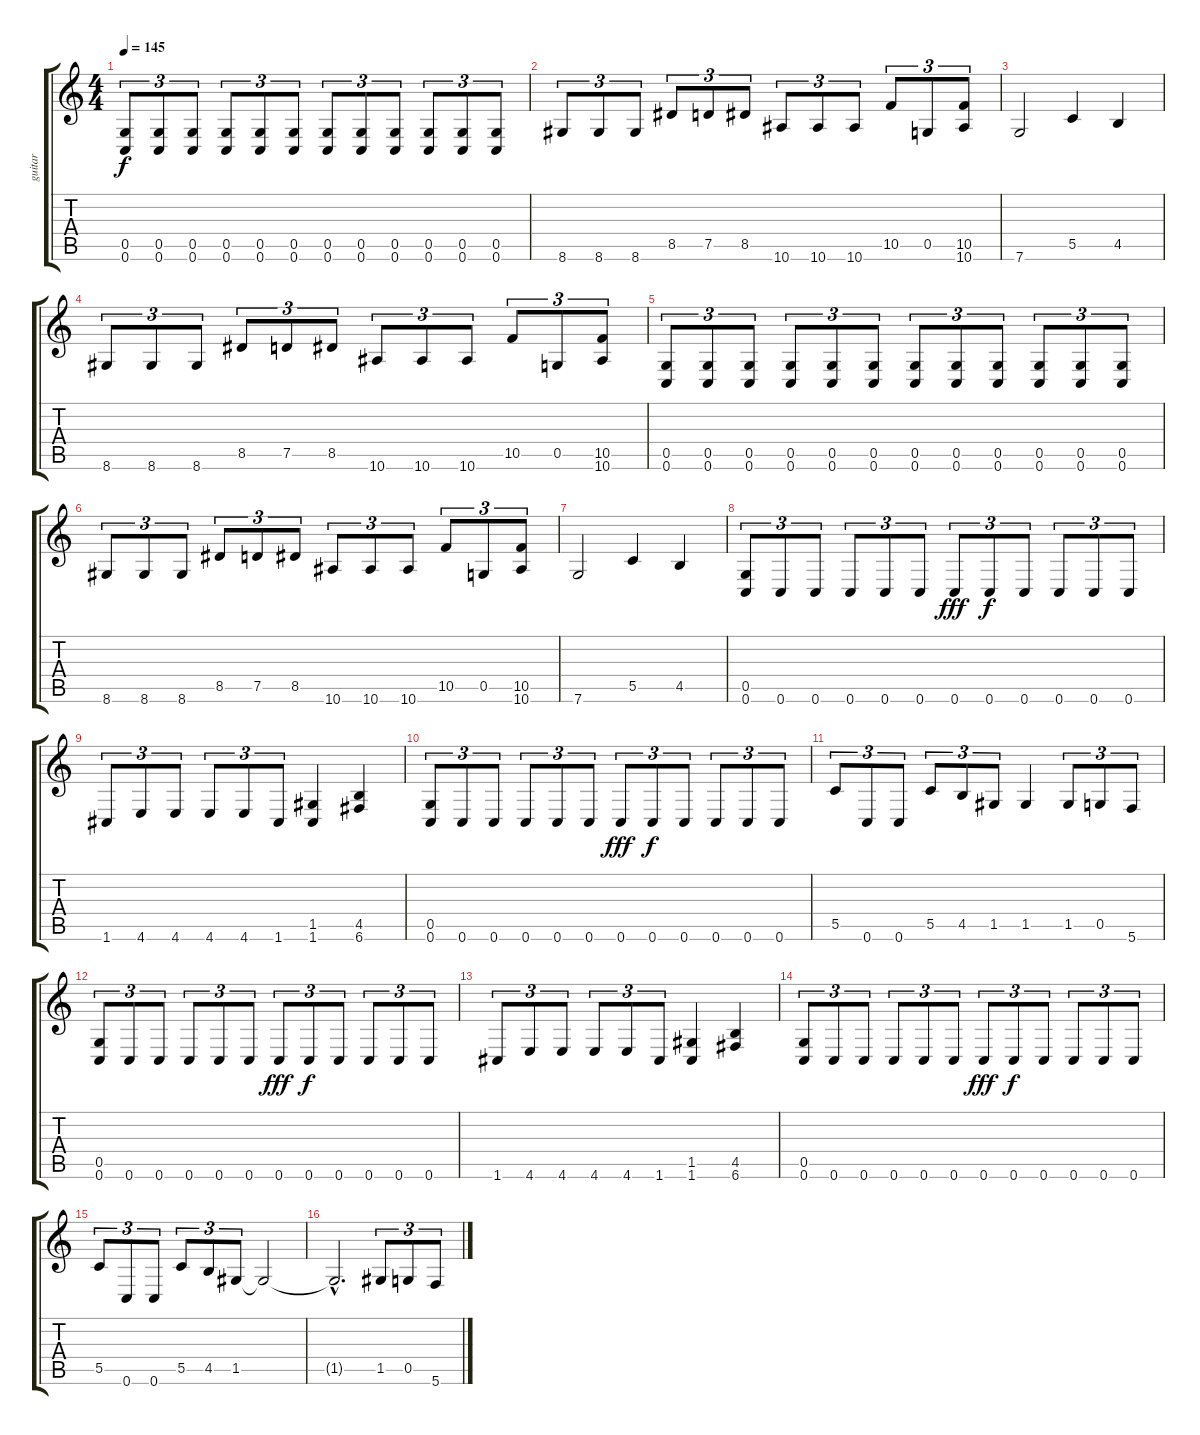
\track ("guitar" "guitar") {instrument distortionguitar}
\staff {score tabs}
\tuning (D4 A3 F3 C3 G2 C2) {hide}
\ts (4 4)
\tempo 145
\clef g2
\ks c
(0.5 0.6).8{tu (3 2) dy f} (0.5 0.6).8{tu (3 2)} (0.5 0.6).8{tu (3 2)} (0.5 0.6).8{tu (3 2)} (0.5 0.6).8{tu (3 2)} (0.5 0.6).8{tu (3 2)} (0.5 0.6).8{tu (3 2)} (0.5 0.6).8{tu (3 2)} (0.5 0.6).8{tu (3 2)} (0.5 0.6).8{tu (3 2)} (0.5 0.6).8{tu (3 2)} (0.5 0.6).8{tu (3 2)} |
8.6.8{tu (3 2)} 8.6.8{tu (3 2)} 8.6.8{tu (3 2)} 8.5.8{tu (3 2)} 7.5.8{tu (3 2)} 8.5.8{tu (3 2)} 10.6.8{tu (3 2)} 10.6.8{tu (3 2)} 10.6.8{tu (3 2)} 10.5.8{tu (3 2)} 0.5.8{tu (3 2)} (10.5 10.6).8{tu (3 2)} |
7.6.2 5.5.4 4.5.4 |
8.6.8{tu (3 2)} 8.6.8{tu (3 2)} 8.6.8{tu (3 2)} 8.5.8{tu (3 2)} 7.5.8{tu (3 2)} 8.5.8{tu (3 2)} 10.6.8{tu (3 2)} 10.6.8{tu (3 2)} 10.6.8{tu (3 2)} 10.5.8{tu (3 2)} 0.5.8{tu (3 2)} (10.5 10.6).8{tu (3 2)} |
(0.5 0.6).8{tu (3 2)} (0.5 0.6).8{tu (3 2)} (0.5 0.6).8{tu (3 2)} (0.5 0.6).8{tu (3 2)} (0.5 0.6).8{tu (3 2)} (0.5 0.6).8{tu (3 2)} (0.5 0.6).8{tu (3 2)} (0.5 0.6).8{tu (3 2)} (0.5 0.6).8{tu (3 2)} (0.5 0.6).8{tu (3 2)} (0.5 0.6).8{tu (3 2)} (0.5 0.6).8{tu (3 2)} |
8.6.8{tu (3 2)} 8.6.8{tu (3 2)} 8.6.8{tu (3 2)} 8.5.8{tu (3 2)} 7.5.8{tu (3 2)} 8.5.8{tu (3 2)} 10.6.8{tu (3 2)} 10.6.8{tu (3 2)} 10.6.8{tu (3 2)} 10.5.8{tu (3 2)} 0.5.8{tu (3 2)} (10.5 10.6).8{tu (3 2)} |
7.6.2 5.5.4 4.5.4 |
(0.5 0.6).8{tu (3 2)} 0.6.8{tu (3 2)} 0.6.8{tu (3 2)} 0.6.8{tu (3 2)} 0.6.8{tu (3 2)} 0.6.8{tu (3 2)} 0.6.8{tu (3 2) dy fff} 0.6.8{tu (3 2) dy f} 0.6.8{tu (3 2)} 0.6.8{tu (3 2)} 0.6.8{tu (3 2)} 0.6.8{tu (3 2)} |
1.6.8{tu (3 2)} 4.6.8{tu (3 2)} 4.6.8{tu (3 2)} 4.6.8{tu (3 2)} 4.6.8{tu (3 2)} 1.6.8{tu (3 2)} (1.5 1.6).4 (4.5 6.6).4 |
(0.5 0.6).8{tu (3 2)} 0.6.8{tu (3 2)} 0.6.8{tu (3 2)} 0.6.8{tu (3 2)} 0.6.8{tu (3 2)} 0.6.8{tu (3 2)} 0.6.8{tu (3 2) dy fff} 0.6.8{tu (3 2) dy f} 0.6.8{tu (3 2)} 0.6.8{tu (3 2)} 0.6.8{tu (3 2)} 0.6.8{tu (3 2)} |
5.5.8{tu (3 2)} 0.6.8{tu (3 2)} 0.6.8{tu (3 2)} 5.5.8{tu (3 2)} 4.5.8{tu (3 2)} 1.5.8{tu (3 2)} 1.5.4 1.5.8{tu (3 2)} 0.5.8{tu (3 2)} 5.6.8{tu (3 2)} |
(0.5 0.6).8{tu (3 2)} 0.6.8{tu (3 2)} 0.6.8{tu (3 2)} 0.6.8{tu (3 2)} 0.6.8{tu (3 2)} 0.6.8{tu (3 2)} 0.6.8{tu (3 2) dy fff} 0.6.8{tu (3 2) dy f} 0.6.8{tu (3 2)} 0.6.8{tu (3 2)} 0.6.8{tu (3 2)} 0.6.8{tu (3 2)} |
1.6.8{tu (3 2)} 4.6.8{tu (3 2)} 4.6.8{tu (3 2)} 4.6.8{tu (3 2)} 4.6.8{tu (3 2)} 1.6.8{tu (3 2)} (1.5 1.6).4 (4.5 6.6).4 |
(0.5 0.6).8{tu (3 2)} 0.6.8{tu (3 2)} 0.6.8{tu (3 2)} 0.6.8{tu (3 2)} 0.6.8{tu (3 2)} 0.6.8{tu (3 2)} 0.6.8{tu (3 2) dy fff} 0.6.8{tu (3 2) dy f} 0.6.8{tu (3 2)} 0.6.8{tu (3 2)} 0.6.8{tu (3 2)} 0.6.8{tu (3 2)} |
5.5.8{tu (3 2)} 0.6.8{tu (3 2)} 0.6.8{tu (3 2)} 5.5.8{tu (3 2)} 4.5.8{tu (3 2)} 1.5.8{tu (3 2)} 1.5{t}.2 |
1.5{hac t}.2{d} 1.5.8{tu (3 2)} 0.5.8{tu (3 2)} 5.6.8{tu (3 2)}
